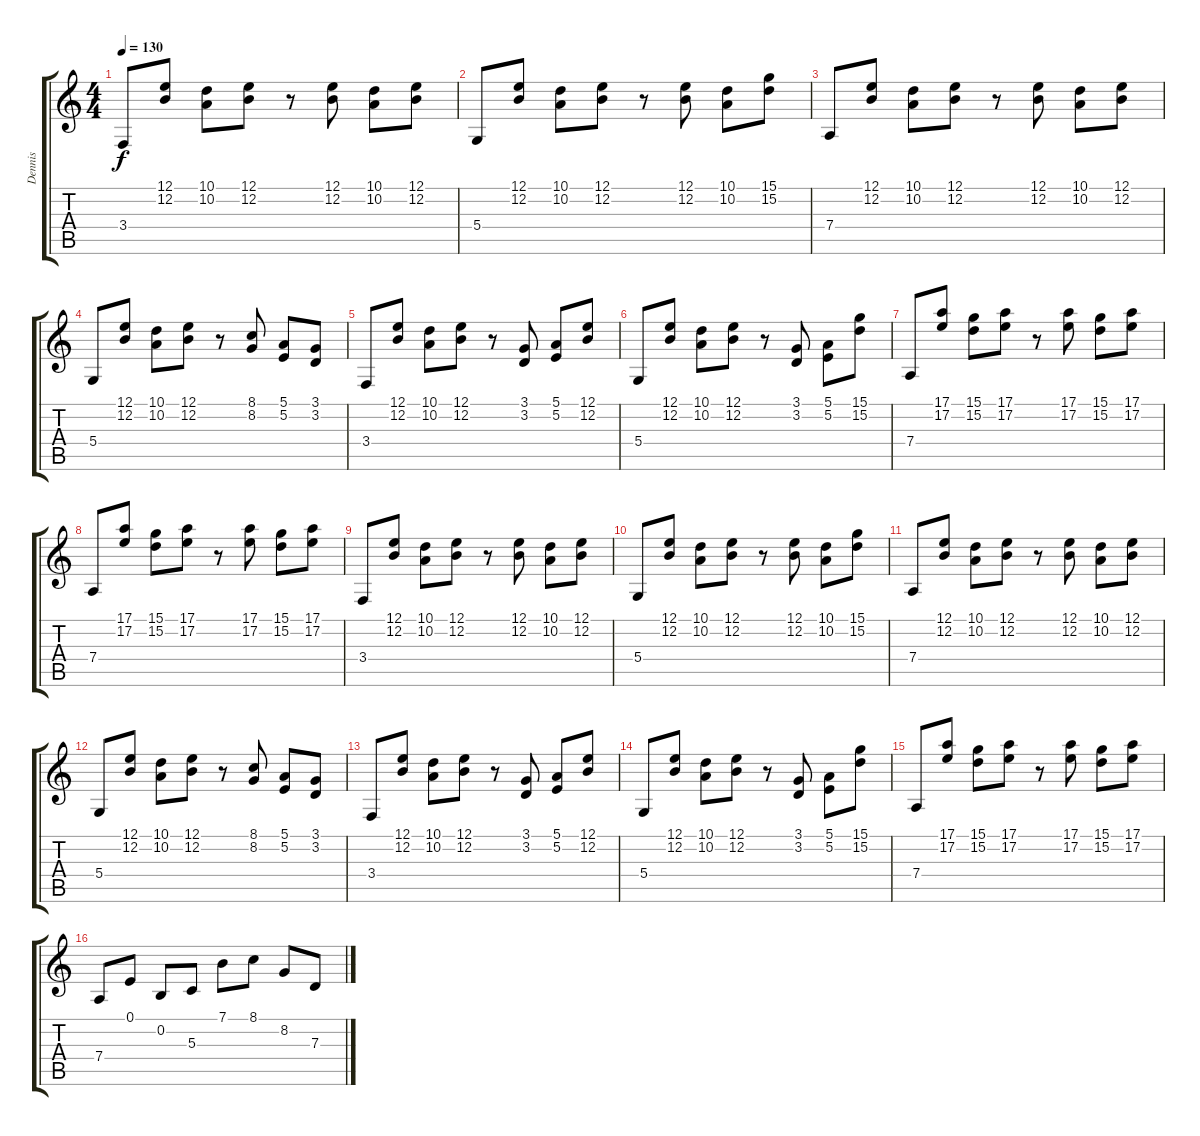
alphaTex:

\track ("Dennis" "Dennis") {instrument orchestralharp}
\staff {score tabs}
\tuning (E4 B3 G3 D3 A2 E2) {hide}
\ts (4 4)
\tempo 130
\clef g2
\ks c
3.4.8{dy f} (12.1 12.2).8 (10.1 10.2).8 (12.1 12.2).8 r.8 (12.1 12.2).8 (10.1 10.2).8 (12.1 12.2).8 |
5.4.8 (12.1 12.2).8 (10.1 10.2).8 (12.1 12.2).8 r.8 (12.1 12.2).8 (10.1 10.2).8 (15.1 15.2).8 |
7.4.8 (12.1 12.2).8 (10.1 10.2).8 (12.1 12.2).8 r.8 (12.1 12.2).8 (10.1 10.2).8 (12.1 12.2).8 |
5.4.8 (12.1 12.2).8 (10.1 10.2).8 (12.1 12.2).8 r.8 (8.1 8.2).8 (5.1 5.2).8 (3.1 3.2).8 |
3.4.8 (12.1 12.2).8 (10.1 10.2).8 (12.1 12.2).8 r.8 (3.1 3.2).8 (5.1 5.2).8 (12.1 12.2).8 |
5.4.8 (12.1 12.2).8 (10.1 10.2).8 (12.1 12.2).8 r.8 (3.1 3.2).8 (5.1 5.2).8 (15.1 15.2).8 |
7.4.8 (17.1 17.2).8 (15.1 15.2).8 (17.1 17.2).8 r.8 (17.1 17.2).8 (15.1 15.2).8 (17.1 17.2).8 |
7.4.8 (17.1 17.2).8 (15.1 15.2).8 (17.1 17.2).8 r.8 (17.1 17.2).8 (15.1 15.2).8 (17.1 17.2).8 |
3.4.8 (12.1 12.2).8 (10.1 10.2).8 (12.1 12.2).8 r.8 (12.1 12.2).8 (10.1 10.2).8 (12.1 12.2).8 |
5.4.8 (12.1 12.2).8 (10.1 10.2).8 (12.1 12.2).8 r.8 (12.1 12.2).8 (10.1 10.2).8 (15.1 15.2).8 |
7.4.8 (12.1 12.2).8 (10.1 10.2).8 (12.1 12.2).8 r.8 (12.1 12.2).8 (10.1 10.2).8 (12.1 12.2).8 |
5.4.8 (12.1 12.2).8 (10.1 10.2).8 (12.1 12.2).8 r.8 (8.1 8.2).8 (5.1 5.2).8 (3.1 3.2).8 |
3.4.8 (12.1 12.2).8 (10.1 10.2).8 (12.1 12.2).8 r.8 (3.1 3.2).8 (5.1 5.2).8 (12.1 12.2).8 |
5.4.8 (12.1 12.2).8 (10.1 10.2).8 (12.1 12.2).8 r.8 (3.1 3.2).8 (5.1 5.2).8 (15.1 15.2).8 |
7.4.8 (17.1 17.2).8 (15.1 15.2).8 (17.1 17.2).8 r.8 (17.1 17.2).8 (15.1 15.2).8 (17.1 17.2).8 |
7.4.8 0.1.8 0.2.8 5.3.8 7.1.8 8.1.8 8.2.8 7.3.8
